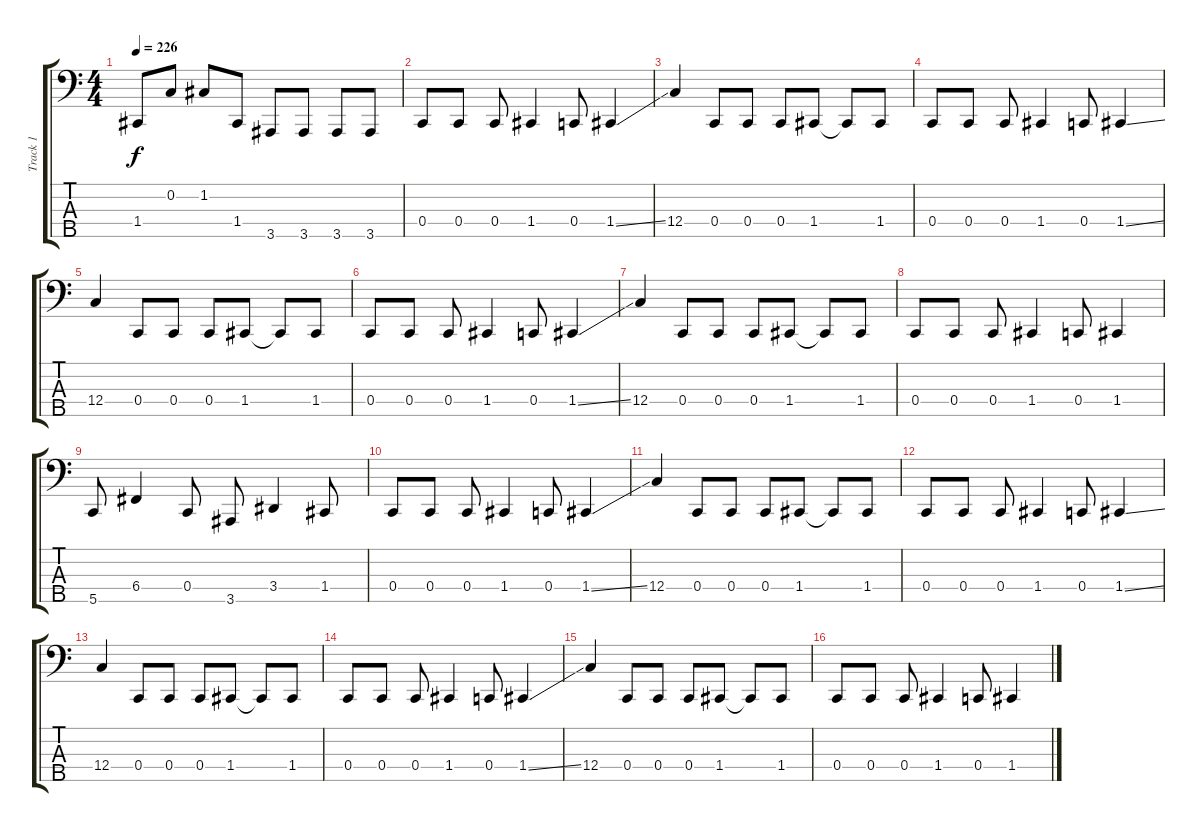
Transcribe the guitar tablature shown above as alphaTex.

\track ("Track 1" "Track 1") {instrument electricbasspick}
\staff {score tabs}
\tuning (F2 C2 G1 C1 G0) {hide}
\ts (4 4)
\tempo 226
\clef f4
\ks c
1.4.8{dy f} 0.2.8 1.2.8 1.4.8 3.5.8 3.5.8 3.5.8 3.5.8 |
0.4.8 0.4.8 0.4.8 1.4.4 0.4.8 1.4{ss}.4 |
12.4.4 0.4.8 0.4.8 0.4.8 1.4.8 1.4{t}.8 1.4.8 |
0.4.8 0.4.8 0.4.8 1.4.4 0.4.8 1.4{ss}.4 |
12.4.4 0.4.8 0.4.8 0.4.8 1.4.8 1.4{t}.8 1.4.8 |
0.4.8 0.4.8 0.4.8 1.4.4 0.4.8 1.4{ss}.4 |
12.4.4 0.4.8 0.4.8 0.4.8 1.4.8 1.4{t}.8 1.4.8 |
0.4.8 0.4.8 0.4.8 1.4.4 0.4.8 1.4.4 |
5.5.8 6.4.4 0.4.8 3.5.8 3.4.4 1.4.8 |
0.4.8 0.4.8 0.4.8 1.4.4 0.4.8 1.4{ss}.4 |
12.4.4 0.4.8 0.4.8 0.4.8 1.4.8 1.4{t}.8 1.4.8 |
0.4.8 0.4.8 0.4.8 1.4.4 0.4.8 1.4{ss}.4 |
12.4.4 0.4.8 0.4.8 0.4.8 1.4.8 1.4{t}.8 1.4.8 |
0.4.8 0.4.8 0.4.8 1.4.4 0.4.8 1.4{ss}.4 |
12.4.4 0.4.8 0.4.8 0.4.8 1.4.8 1.4{t}.8 1.4.8 |
0.4.8 0.4.8 0.4.8 1.4.4 0.4.8 1.4.4
